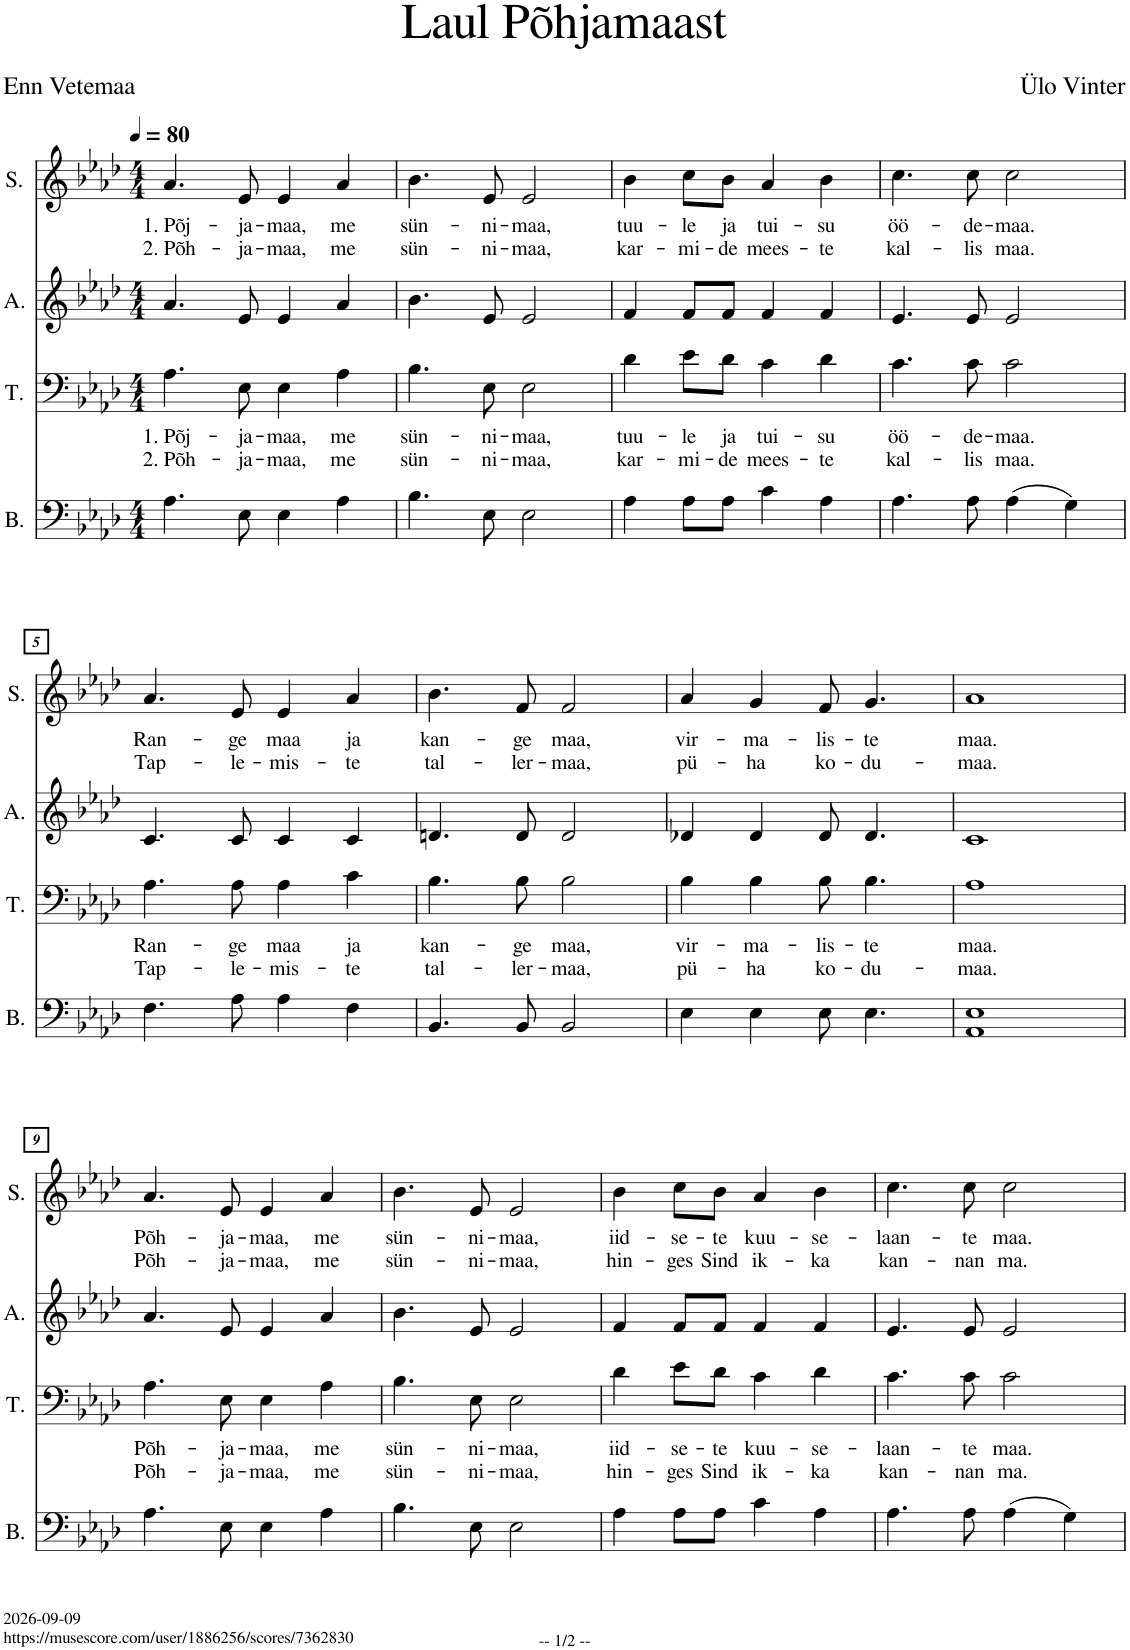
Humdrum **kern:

**kern	**kern	**text	**text	**kern	**kern	**text	**text
*part4	*part3	*part3	*part3	*part2	*part1	*part1	*part1
*staff4	*staff3	*staff3	*staff3	*staff2	*staff1	*staff1	*staff1
*I"B.	*I"T.	*	*	*I"A.	*I"S.	*	*
*I'B.	*I'T.	*	*	*I'A.	*I'S.	*	*
*clefF4	*clefF4	*	*	*clefG2	*clefG2	*	*
*	*	*	*	*Trd1c2	*	*	*
*k[b-e-a-d-]	*k[b-e-a-d-]	*	*	*k[b-e-a-d-]	*k[b-e-a-d-]	*	*
*M4/4	*M4/4	*	*	*M4/4	*M4/4	*	*
*MM80	*MM80	*	*	*MM80	*MM80	*	*
=1	=1	=1	=1	=1	=1	=1	=1
!	!	!LO:LY:b	!LO:LY:b	!	!	!LO:LY:b	!LO:LY:b
4.A-\	4.A-\	1. Põj-	2. Põh-	4.a-/	4.a-/	1. Põj-	2. Põh-
!	!	!LO:LY:b	!LO:LY:b	!	!	!LO:LY:b	!LO:LY:b
8E-\	8E-\	-ja-	-ja-	8e-/	8e-/	-ja-	-ja-
!	!	!LO:LY:b	!LO:LY:b	!	!	!LO:LY:b	!LO:LY:b
4E-\	4E-\	-maa,	-maa,	4e-/	4e-/	-maa,	-maa,
!	!	!LO:LY:b	!LO:LY:b	!	!	!LO:LY:b	!LO:LY:b
4A-\	4A-\	me	me	4a-/	4a-/	me	me
=2	=2	=2	=2	=2	=2	=2	=2
!	!	!LO:LY:b	!LO:LY:b	!	!	!LO:LY:b	!LO:LY:b
4.B-\	4.B-\	sün-	sün-	4.b-\	4.b-\	sün-	sün-
!	!	!LO:LY:b	!LO:LY:b	!	!	!LO:LY:b	!LO:LY:b
8E-\	8E-\	-ni-	-ni-	8e-/	8e-/	-ni-	-ni-
!	!	!LO:LY:b	!LO:LY:b	!	!	!LO:LY:b	!LO:LY:b
2E-\	2E-\	-maa,	-maa,	2e-/	2e-/	-maa,	-maa,
=3	=3	=3	=3	=3	=3	=3	=3
!	!	!LO:LY:b	!LO:LY:b	!	!	!LO:LY:b	!LO:LY:b
4A-\	4d-\	tuu-	kar-	4f/	4b-\	tuu-	kar-
!	!	!LO:LY:b	!LO:LY:b	!	!	!LO:LY:b	!LO:LY:b
8A-\L	8e-\L	-le	-mi-	8f/L	8cc\L	-le	-mi-
!	!	!LO:LY:b	!LO:LY:b	!	!	!LO:LY:b	!LO:LY:b
8A-\J	8d-\J	ja	-de	8f/J	8b-\J	ja	-de
!	!	!LO:LY:b	!LO:LY:b	!	!	!LO:LY:b	!LO:LY:b
4c\	4c\	tui-	mees-	4f/	4a-/	tui-	mees-
!	!	!LO:LY:b	!LO:LY:b	!	!	!LO:LY:b	!LO:LY:b
4A-\	4d-\	-su	-te	4f/	4b-\	-su	-te
=4	=4	=4	=4	=4	=4	=4	=4
!	!	!LO:LY:b	!LO:LY:b	!	!	!LO:LY:b	!LO:LY:b
4.A-\	4.c\	öö-	kal-	4.e-/	4.cc\	öö-	kal-
!	!	!LO:LY:b	!LO:LY:b	!	!	!LO:LY:b	!LO:LY:b
8A-\	8c\	-de-	-lis	8e-/	8cc\	-de-	-lis
!	!	!LO:LY:b	!LO:LY:b	!	!	!LO:LY:b	!LO:LY:b
(4A-\	2c\	-maa.	maa.	2e-/	2cc\	-maa.	maa.
4G\)	.	.	.	.	.	.	.
!!LO:LB:g=z
=5	=5	=5	=5	=5	=5	=5	=5
!	!	!LO:LY:b	!LO:LY:b	!	!	!LO:LY:b	!LO:LY:b
4.F\	4.A-\	Ran-	Tap-	4.c/	4.a-/	Ran-	Tap-
!	!	!LO:LY:b	!LO:LY:b	!	!	!LO:LY:b	!LO:LY:b
8A-\	8A-\	-ge	-le-	8c/	8e-/	-ge	-le-
!	!	!LO:LY:b	!LO:LY:b	!	!	!LO:LY:b	!LO:LY:b
4A-\	4A-\	maa	-mis-	4c/	4e-/	maa	-mis-
!	!	!LO:LY:b	!LO:LY:b	!	!	!LO:LY:b	!LO:LY:b
4F\	4c\	ja	-te	4c/	4a-/	ja	-te
=6	=6	=6	=6	=6	=6	=6	=6
!	!	!LO:LY:b	!LO:LY:b	!	!	!LO:LY:b	!LO:LY:b
4.BB-/	4.B-\	kan-	tal-	4.dn/	4.b-\	kan-	tal-
!	!	!LO:LY:b	!LO:LY:b	!	!	!LO:LY:b	!LO:LY:b
8BB-/	8B-\	-ge	-ler-	8d/	8f/	-ge	-ler-
!	!	!LO:LY:b	!LO:LY:b	!	!	!LO:LY:b	!LO:LY:b
2BB-/	2B-\	maa,	-maa,	2d/	2f/	maa,	-maa,
=7	=7	=7	=7	=7	=7	=7	=7
!	!	!LO:LY:b	!LO:LY:b	!	!	!LO:LY:b	!LO:LY:b
4E-\	4B-\	vir-	pü-	4d-X/	4a-/	vir-	pü-
!	!	!LO:LY:b	!LO:LY:b	!	!	!LO:LY:b	!LO:LY:b
4E-\	4B-\	-ma-	-ha	4d-/	4g/	-ma-	-ha
!	!	!LO:LY:b	!LO:LY:b	!	!	!LO:LY:b	!LO:LY:b
8E-\	8B-\	-lis-	ko-	8d-/	8f/	-lis-	ko-
!	!	!LO:LY:b	!LO:LY:b	!	!	!LO:LY:b	!LO:LY:b
4.E-\	4.B-\	-te	-du-	4.d-/	4.g/	-te	-du-
=8	=8	=8	=8	=8	=8	=8	=8
!	!	!LO:LY:b	!LO:LY:b	!	!	!LO:LY:b	!LO:LY:b
1AA- 1E-	1A-	maa.	-maa.	1c	1a-	maa.	-maa.
!!LO:LB:g=z
=9	=9	=9	=9	=9	=9	=9	=9
!	!	!LO:LY:b	!LO:LY:b	!	!	!LO:LY:b	!LO:LY:b
4.A-\	4.A-\	Põh-	Põh-	4.a-/	4.a-/	Põh-	Põh-
!	!	!LO:LY:b	!LO:LY:b	!	!	!LO:LY:b	!LO:LY:b
8E-\	8E-\	-ja-	-ja-	8e-/	8e-/	-ja-	-ja-
!	!	!LO:LY:b	!LO:LY:b	!	!	!LO:LY:b	!LO:LY:b
4E-\	4E-\	-maa,	-maa,	4e-/	4e-/	-maa,	-maa,
!	!	!LO:LY:b	!LO:LY:b	!	!	!LO:LY:b	!LO:LY:b
4A-\	4A-\	me	me	4a-/	4a-/	me	me
=10	=10	=10	=10	=10	=10	=10	=10
!	!	!LO:LY:b	!LO:LY:b	!	!	!LO:LY:b	!LO:LY:b
4.B-\	4.B-\	sün-	sün-	4.b-\	4.b-\	sün-	sün-
!	!	!LO:LY:b	!LO:LY:b	!	!	!LO:LY:b	!LO:LY:b
8E-\	8E-\	-ni-	-ni-	8e-/	8e-/	-ni-	-ni-
!	!	!LO:LY:b	!LO:LY:b	!	!	!LO:LY:b	!LO:LY:b
2E-\	2E-\	-maa,	-maa,	2e-/	2e-/	-maa,	-maa,
=11	=11	=11	=11	=11	=11	=11	=11
!	!	!LO:LY:b	!LO:LY:b	!	!	!LO:LY:b	!LO:LY:b
4A-\	4d-\	iid-	hin-	4f/	4b-\	iid-	hin-
!	!	!LO:LY:b	!LO:LY:b	!	!	!LO:LY:b	!LO:LY:b
8A-\L	8e-\L	-se-	-ges	8f/L	8cc\L	-se-	-ges
!	!	!LO:LY:b	!LO:LY:b	!	!	!LO:LY:b	!LO:LY:b
8A-\J	8d-\J	-te	Sind	8f/J	8b-\J	-te	Sind
!	!	!LO:LY:b	!LO:LY:b	!	!	!LO:LY:b	!LO:LY:b
4c\	4c\	kuu-	ik-	4f/	4a-/	kuu-	ik-
!	!	!LO:LY:b	!LO:LY:b	!	!	!LO:LY:b	!LO:LY:b
4A-\	4d-\	-se-	-ka	4f/	4b-\	-se-	-ka
=12	=12	=12	=12	=12	=12	=12	=12
!	!	!LO:LY:b	!LO:LY:b	!	!	!LO:LY:b	!LO:LY:b
4.A-\	4.c\	-laan-	kan-	4.e-/	4.cc\	-laan-	kan-
!	!	!LO:LY:b	!LO:LY:b	!	!	!LO:LY:b	!LO:LY:b
8A-\	8c\	-te	-nan	8e-/	8cc\	-te	-nan
!	!	!LO:LY:b	!LO:LY:b	!	!	!LO:LY:b	!LO:LY:b
(4A-\	2c\	maa.	ma.	2e-/	2cc\	maa.	ma.
4G\)	.	.	.	.	.	.	.
=	=	=	=	=	=	=	=
*-	*-	*-	*-	*-	*-	*-	*-
